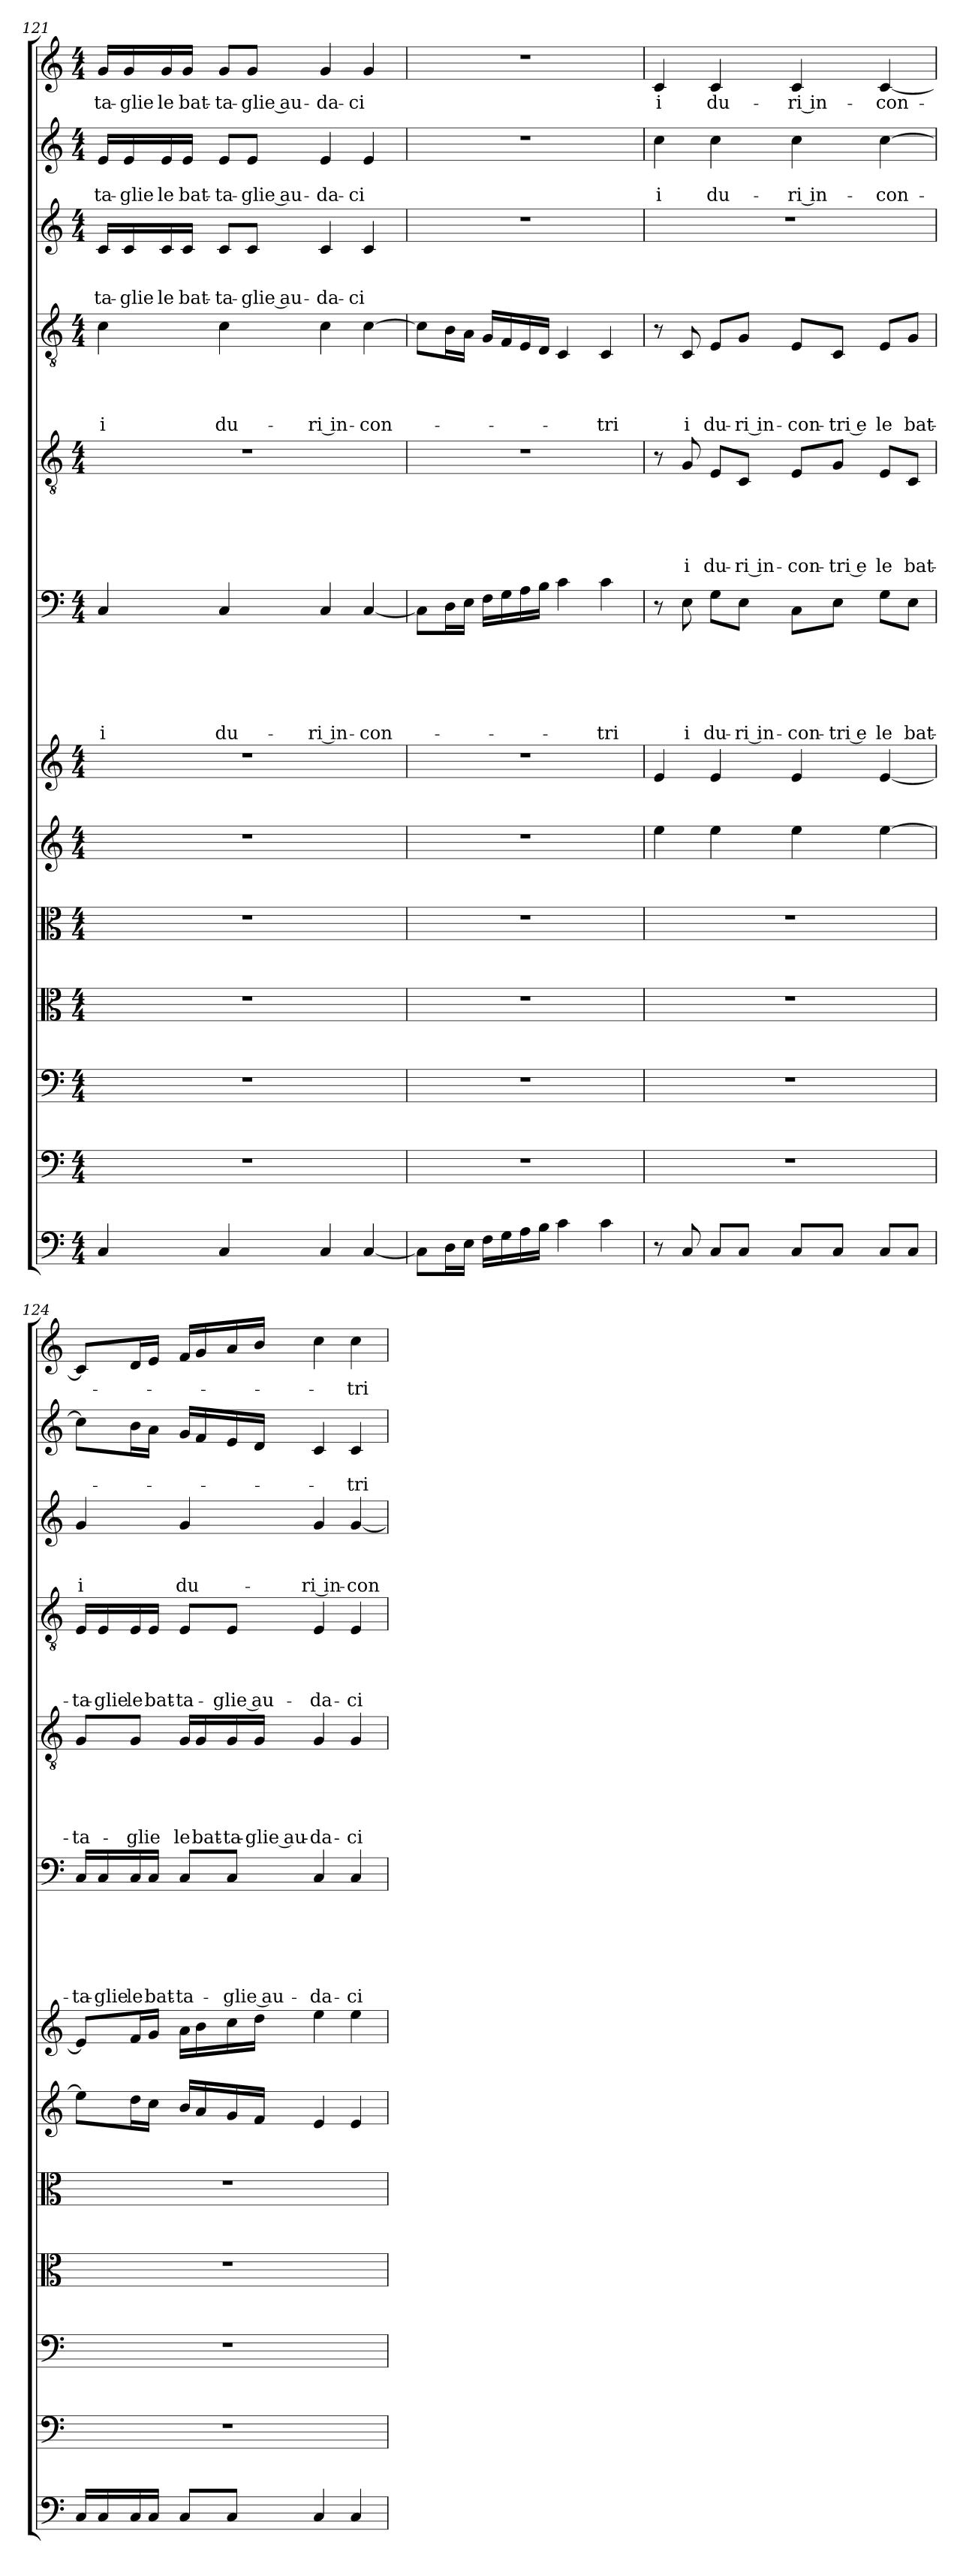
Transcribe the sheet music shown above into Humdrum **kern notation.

**kern	**kern	**kern	**kern	**kern	**kern	**kern	**kern	**text	**text	**text	**text	**text	**text	**kern	**text	**text	**text	**text	**text	**kern	**text	**text	**text	**text	**kern	**text	**text	**text	**kern	**text	**text	**kern	**text
*part13	*part12	*part11	*part10	*part9	*part8	*part7	*part6	*part6	*part6	*part6	*part6	*part6	*part6	*part5	*part5	*part5	*part5	*part5	*part5	*part4	*part4	*part4	*part4	*part4	*part3	*part3	*part3	*part3	*part2	*part2	*part2	*part1	*part1
*staff13	*staff12	*staff11	*staff10	*staff9	*staff8	*staff7	*staff6	*staff6	*staff6	*staff6	*staff6	*staff6	*staff6	*staff5	*staff5	*staff5	*staff5	*staff5	*staff5	*staff4	*staff4	*staff4	*staff4	*staff4	*staff3	*staff3	*staff3	*staff3	*staff2	*staff2	*staff2	*staff1	*staff1
*clefF4	*clefF4	*clefF4	*clefC3	*clefC3	*clefG2	*clefG2	*clefF4	*	*	*	*	*	*	*clefGv2	*	*	*	*	*	*clefGv2	*	*	*	*	*clefG2	*	*	*	*clefG2	*	*	*clefG2	*
*k[]	*k[]	*k[]	*k[]	*k[]	*k[]	*k[]	*k[]	*	*	*	*	*	*	*k[]	*	*	*	*	*	*k[]	*	*	*	*	*k[]	*	*	*	*k[]	*	*	*k[]	*
*C:	*C:	*C:	*C:	*C:	*C:	*C:	*C:	*	*	*	*	*	*	*C:	*	*	*	*	*	*C:	*	*	*	*	*C:	*	*	*	*C:	*	*	*C:	*
*M4/4	*M4/4	*M4/4	*M4/4	*M4/4	*M4/4	*M4/4	*M4/4	*	*	*	*	*	*	*M4/4	*	*	*	*	*	*M4/4	*	*	*	*	*M4/4	*	*	*	*M4/4	*	*	*M4/4	*
=121	=121	=121	=121	=121	=121	=121	=121	=121	=121	=121	=121	=121	=121	=121	=121	=121	=121	=121	=121	=121	=121	=121	=121	=121	=121	=121	=121	=121	=121	=121	=121	=121	=121
!	!	!	!	!	!	!	!	!	!	!	!	!	!LO:LY:b	!	!	!	!	!	!	!	!	!	!	!LO:LY:b	!	!	!	!LO:LY:b	!	!	!LO:LY:b	!	!LO:LY:b
4C/	1r	1r	1r	1r	1r	1r	4C/	.	.	.	.	.	i	1r	.	.	.	.	.	4c\	.	.	.	i	16c/LL	.	.	-ta-	16e/LL	.	-ta-	16g/LL	-ta-
!	!	!	!	!	!	!	!	!	!	!	!	!	!	!	!	!	!	!	!	!	!	!	!	!	!	!	!	!LO:LY:b	!	!	!LO:LY:b	!	!LO:LY:b
.	.	.	.	.	.	.	.	.	.	.	.	.	.	.	.	.	.	.	.	.	.	.	.	.	16c/	.	.	-glie	16e/	.	-glie	16g/	-glie
!	!	!	!	!	!	!	!	!	!	!	!	!	!	!	!	!	!	!	!	!	!	!	!	!	!	!	!	!LO:LY:b	!	!	!LO:LY:b	!	!LO:LY:b
.	.	.	.	.	.	.	.	.	.	.	.	.	.	.	.	.	.	.	.	.	.	.	.	.	16c/	.	.	le	16e/	.	le	16g/	le
!	!	!	!	!	!	!	!	!	!	!	!	!	!	!	!	!	!	!	!	!	!	!	!	!	!	!	!	!LO:LY:b	!	!	!LO:LY:b	!	!LO:LY:b
.	.	.	.	.	.	.	.	.	.	.	.	.	.	.	.	.	.	.	.	.	.	.	.	.	16c/JJ	.	.	bat-	16e/JJ	.	bat-	16g/JJ	bat-
!	!	!	!	!	!	!	!	!	!	!	!	!	!LO:LY:b	!	!	!	!	!	!	!	!	!	!	!LO:LY:b	!	!	!	!LO:LY:b	!	!	!LO:LY:b	!	!LO:LY:b
4C/	.	.	.	.	.	.	4C/	.	.	.	.	.	du-	.	.	.	.	.	.	4c\	.	.	.	du-	8c/L	.	.	-ta-	8e/L	.	-ta-	8g/L	-ta-
!	!	!	!	!	!	!	!	!	!	!	!	!	!	!	!	!	!	!	!	!	!	!	!	!	!	!	!	!LO:LY:b	!	!	!LO:LY:b	!	!LO:LY:b
.	.	.	.	.	.	.	.	.	.	.	.	.	.	.	.	.	.	.	.	.	.	.	.	.	8c/J	.	.	-glie au-	8e/J	.	-glie au-	8g/J	-glie au-
!	!	!	!	!	!	!	!	!	!	!	!	!	!LO:LY:b	!	!	!	!	!	!	!	!	!	!	!LO:LY:b	!	!	!	!LO:LY:b	!	!	!LO:LY:b	!	!LO:LY:b
4C/	.	.	.	.	.	.	4C/	.	.	.	.	.	-ri in-	.	.	.	.	.	.	4c\	.	.	.	-ri in-	4c/	.	.	-da-	4e/	.	-da-	4g/	-da-
!	!	!	!	!	!	!	!	!	!	!	!	!	!LO:LY:b	!	!	!	!	!	!	!	!	!	!	!LO:LY:b	!	!	!	!LO:LY:b	!	!	!LO:LY:b	!	!LO:LY:b
[4C/	.	.	.	.	.	.	[4C/	.	.	.	.	.	-con-	.	.	.	.	.	.	[4c\	.	.	.	-con-	4c/	.	.	-ci	4e/	.	-ci	4g/	-ci
=122	=122	=122	=122	=122	=122	=122	=122	=122	=122	=122	=122	=122	=122	=122	=122	=122	=122	=122	=122	=122	=122	=122	=122	=122	=122	=122	=122	=122	=122	=122	=122	=122	=122
8C\L]	1r	1r	1r	1r	1r	1r	8C\L]	.	.	.	.	.	.	1r	.	.	.	.	.	8c\L]	.	.	.	.	1r	.	.	.	1r	.	.	1r	.
16D\L	.	.	.	.	.	.	16D\L	.	.	.	.	.	.	.	.	.	.	.	.	16B\L	.	.	.	.	.	.	.	.	.	.	.	.	.
16E\JJ	.	.	.	.	.	.	16E\JJ	.	.	.	.	.	.	.	.	.	.	.	.	16A\JJ	.	.	.	.	.	.	.	.	.	.	.	.	.
16F\LL	.	.	.	.	.	.	16F\LL	.	.	.	.	.	.	.	.	.	.	.	.	16G/LL	.	.	.	.	.	.	.	.	.	.	.	.	.
16G\	.	.	.	.	.	.	16G\	.	.	.	.	.	.	.	.	.	.	.	.	16F/	.	.	.	.	.	.	.	.	.	.	.	.	.
16A\	.	.	.	.	.	.	16A\	.	.	.	.	.	.	.	.	.	.	.	.	16E/	.	.	.	.	.	.	.	.	.	.	.	.	.
16B\JJ	.	.	.	.	.	.	16B\JJ	.	.	.	.	.	.	.	.	.	.	.	.	16D/JJ	.	.	.	.	.	.	.	.	.	.	.	.	.
4c\	.	.	.	.	.	.	4c\	.	.	.	.	.	.	.	.	.	.	.	.	4C/	.	.	.	.	.	.	.	.	.	.	.	.	.
!	!	!	!	!	!	!	!	!	!	!	!	!	!LO:LY:b	!	!	!	!	!	!	!	!	!	!	!LO:LY:b	!	!	!	!	!	!	!	!	!
4c\	.	.	.	.	.	.	4c\	.	.	.	.	.	-tri	.	.	.	.	.	.	4C/	.	.	.	-tri	.	.	.	.	.	.	.	.	.
!!LO:PB:g=z
=123	=123	=123	=123	=123	=123	=123	=123	=123	=123	=123	=123	=123	=123	=123	=123	=123	=123	=123	=123	=123	=123	=123	=123	=123	=123	=123	=123	=123	=123	=123	=123	=123	=123
!	!	!	!	!	!	!	!	!	!	!	!	!	!	!	!	!	!	!	!	!	!	!	!	!	!	!	!	!	!	!	!LO:LY:b	!	!LO:LY:b
8r	1r	1r	1r	1r	4ee\	4e/	8r	.	.	.	.	.	.	8r	.	.	.	.	.	8r	.	.	.	.	1r	.	.	.	4cc\	.	i	4c/	i
!	!	!	!	!	!	!	!	!	!	!	!	!	!LO:LY:b	!	!	!	!	!	!LO:LY:b	!	!	!	!	!LO:LY:b	!	!	!	!	!	!	!	!	!
8C/	.	.	.	.	.	.	8E\	.	.	.	.	.	i	8G/	.	.	.	.	i	8C/	.	.	.	i	.	.	.	.	.	.	.	.	.
!	!	!	!	!	!	!	!	!	!	!	!	!	!LO:LY:b	!	!	!	!	!	!LO:LY:b	!	!	!	!	!LO:LY:b	!	!	!	!	!	!	!LO:LY:b	!	!LO:LY:b
8C/L	.	.	.	.	4ee\	4e/	8G\L	.	.	.	.	.	du-	8E/L	.	.	.	.	du-	8E/L	.	.	.	du-	.	.	.	.	4cc\	.	du-	4c/	du-
!	!	!	!	!	!	!	!	!	!	!	!	!	!LO:LY:b	!	!	!	!	!	!LO:LY:b	!	!	!	!	!LO:LY:b	!	!	!	!	!	!	!	!	!
8C/J	.	.	.	.	.	.	8E\J	.	.	.	.	.	-ri in-	8C/J	.	.	.	.	-ri in-	8G/J	.	.	.	-ri in-	.	.	.	.	.	.	.	.	.
!	!	!	!	!	!	!	!	!	!	!	!	!	!LO:LY:b	!	!	!	!	!	!LO:LY:b	!	!	!	!	!LO:LY:b	!	!	!	!	!	!	!LO:LY:b	!	!LO:LY:b
8C/L	.	.	.	.	4ee\	4e/	8C\L	.	.	.	.	.	-con-	8E/L	.	.	.	.	-con-	8E/L	.	.	.	-con-	.	.	.	.	4cc\	.	-ri in-	4c/	-ri in-
!	!	!	!	!	!	!	!	!	!	!	!	!	!LO:LY:b	!	!	!	!	!	!LO:LY:b	!	!	!	!	!LO:LY:b	!	!	!	!	!	!	!	!	!
8C/J	.	.	.	.	.	.	8E\J	.	.	.	.	.	-tri e	8G/J	.	.	.	.	-tri e	8C/J	.	.	.	-tri e	.	.	.	.	.	.	.	.	.
!	!	!	!	!	!	!	!	!	!	!	!	!	!LO:LY:b	!	!	!	!	!	!LO:LY:b	!	!	!	!	!LO:LY:b	!	!	!	!	!	!	!LO:LY:b	!	!LO:LY:b
8C/L	.	.	.	.	[4ee\	[4e/	8G\L	.	.	.	.	.	le	8E/L	.	.	.	.	le	8E/L	.	.	.	le	.	.	.	.	[4cc\	.	-con-	[4c/	-con-
!	!	!	!	!	!	!	!	!	!	!	!	!	!LO:LY:b	!	!	!	!	!	!LO:LY:b	!	!	!	!	!LO:LY:b	!	!	!	!	!	!	!	!	!
8C/J	.	.	.	.	.	.	8E\J	.	.	.	.	.	bat-	8C/J	.	.	.	.	bat-	8G/J	.	.	.	bat-	.	.	.	.	.	.	.	.	.
=124	=124	=124	=124	=124	=124	=124	=124	=124	=124	=124	=124	=124	=124	=124	=124	=124	=124	=124	=124	=124	=124	=124	=124	=124	=124	=124	=124	=124	=124	=124	=124	=124	=124
!	!	!	!	!	!	!	!	!	!	!	!	!	!LO:LY:b	!	!	!	!	!	!LO:LY:b	!	!	!	!	!LO:LY:b	!	!	!	!LO:LY:b	!	!	!	!	!
16C/LL	1r	1r	1r	1r	8ee\L]	8e/L]	16C/LL	.	.	.	.	.	-ta-	8G/L	.	.	.	.	-ta-	16E/LL	.	.	.	-ta-	4g/	.	.	i	8cc\L]	.	.	8c/L]	.
!	!	!	!	!	!	!	!	!	!	!	!	!	!LO:LY:b	!	!	!	!	!	!	!	!	!	!	!LO:LY:b	!	!	!	!	!	!	!	!	!
16C/	.	.	.	.	.	.	16C/	.	.	.	.	.	-glie	.	.	.	.	.	.	16E/	.	.	.	-glie	.	.	.	.	.	.	.	.	.
!	!	!	!	!	!	!	!	!	!	!	!	!	!LO:LY:b	!	!	!	!	!	!LO:LY:b	!	!	!	!	!LO:LY:b	!	!	!	!	!	!	!	!	!
16C/	.	.	.	.	16dd\L	16f/L	16C/	.	.	.	.	.	le	8G/J	.	.	.	.	-glie	16E/	.	.	.	le	.	.	.	.	16b\L	.	.	16d/L	.
!	!	!	!	!	!	!	!	!	!	!	!	!	!LO:LY:b	!	!	!	!	!	!	!	!	!	!	!LO:LY:b	!	!	!	!	!	!	!	!	!
16C/JJ	.	.	.	.	16cc\JJ	16g/JJ	16C/JJ	.	.	.	.	.	bat-	.	.	.	.	.	.	16E/JJ	.	.	.	bat-	.	.	.	.	16a\JJ	.	.	16e/JJ	.
!	!	!	!	!	!	!	!	!	!	!	!	!	!LO:LY:b	!	!	!	!	!	!LO:LY:b	!	!	!	!	!LO:LY:b	!	!	!	!LO:LY:b	!	!	!	!	!
8C/L	.	.	.	.	16b/LL	16a\LL	8C/L	.	.	.	.	.	-ta-	16G/LL	.	.	.	.	le	8E/L	.	.	.	-ta-	4g/	.	.	du-	16g/LL	.	.	16f/LL	.
!	!	!	!	!	!	!	!	!	!	!	!	!	!	!	!	!	!	!	!LO:LY:b	!	!	!	!	!	!	!	!	!	!	!	!	!	!
.	.	.	.	.	16a/	16b\	.	.	.	.	.	.	.	16G/	.	.	.	.	bat-	.	.	.	.	.	.	.	.	.	16f/	.	.	16g/	.
!	!	!	!	!	!	!	!	!	!	!	!	!	!LO:LY:b	!	!	!	!	!	!LO:LY:b	!	!	!	!	!LO:LY:b	!	!	!	!	!	!	!	!	!
8C/J	.	.	.	.	16g/	16cc\	8C/J	.	.	.	.	.	-glie au-	16G/	.	.	.	.	-ta-	8E/J	.	.	.	-glie au-	.	.	.	.	16e/	.	.	16a/	.
!	!	!	!	!	!	!	!	!	!	!	!	!	!	!	!	!	!	!	!LO:LY:b	!	!	!	!	!	!	!	!	!	!	!	!	!	!
.	.	.	.	.	16f/JJ	16dd\JJ	.	.	.	.	.	.	.	16G/JJ	.	.	.	.	-glie au-	.	.	.	.	.	.	.	.	.	16d/JJ	.	.	16b/JJ	.
!	!	!	!	!	!	!	!	!	!	!	!	!	!LO:LY:b	!	!	!	!	!	!LO:LY:b	!	!	!	!	!LO:LY:b	!	!	!	!LO:LY:b	!	!	!	!	!
4C/	.	.	.	.	4e/	4ee\	4C/	.	.	.	.	.	-da-	4G/	.	.	.	.	-da-	4E/	.	.	.	-da-	4g/	.	.	-ri in-	4c/	.	.	4cc\	.
!	!	!	!	!	!	!	!	!	!	!	!	!	!LO:LY:b	!	!	!	!	!	!LO:LY:b	!	!	!	!	!LO:LY:b	!	!	!	!LO:LY:b	!	!	!LO:LY:b	!	!LO:LY:b
4C/	.	.	.	.	4e/	4ee\	4C/	.	.	.	.	.	-ci	4G/	.	.	.	.	-ci	4E/	.	.	.	-ci	[4g/	.	.	-con-	4c/	.	-tri	4cc\	-tri
=	=	=	=	=	=	=	=	=	=	=	=	=	=	=	=	=	=	=	=	=	=	=	=	=	=	=	=	=	=	=	=	=	=
*-	*-	*-	*-	*-	*-	*-	*-	*-	*-	*-	*-	*-	*-	*-	*-	*-	*-	*-	*-	*-	*-	*-	*-	*-	*-	*-	*-	*-	*-	*-	*-	*-	*-
